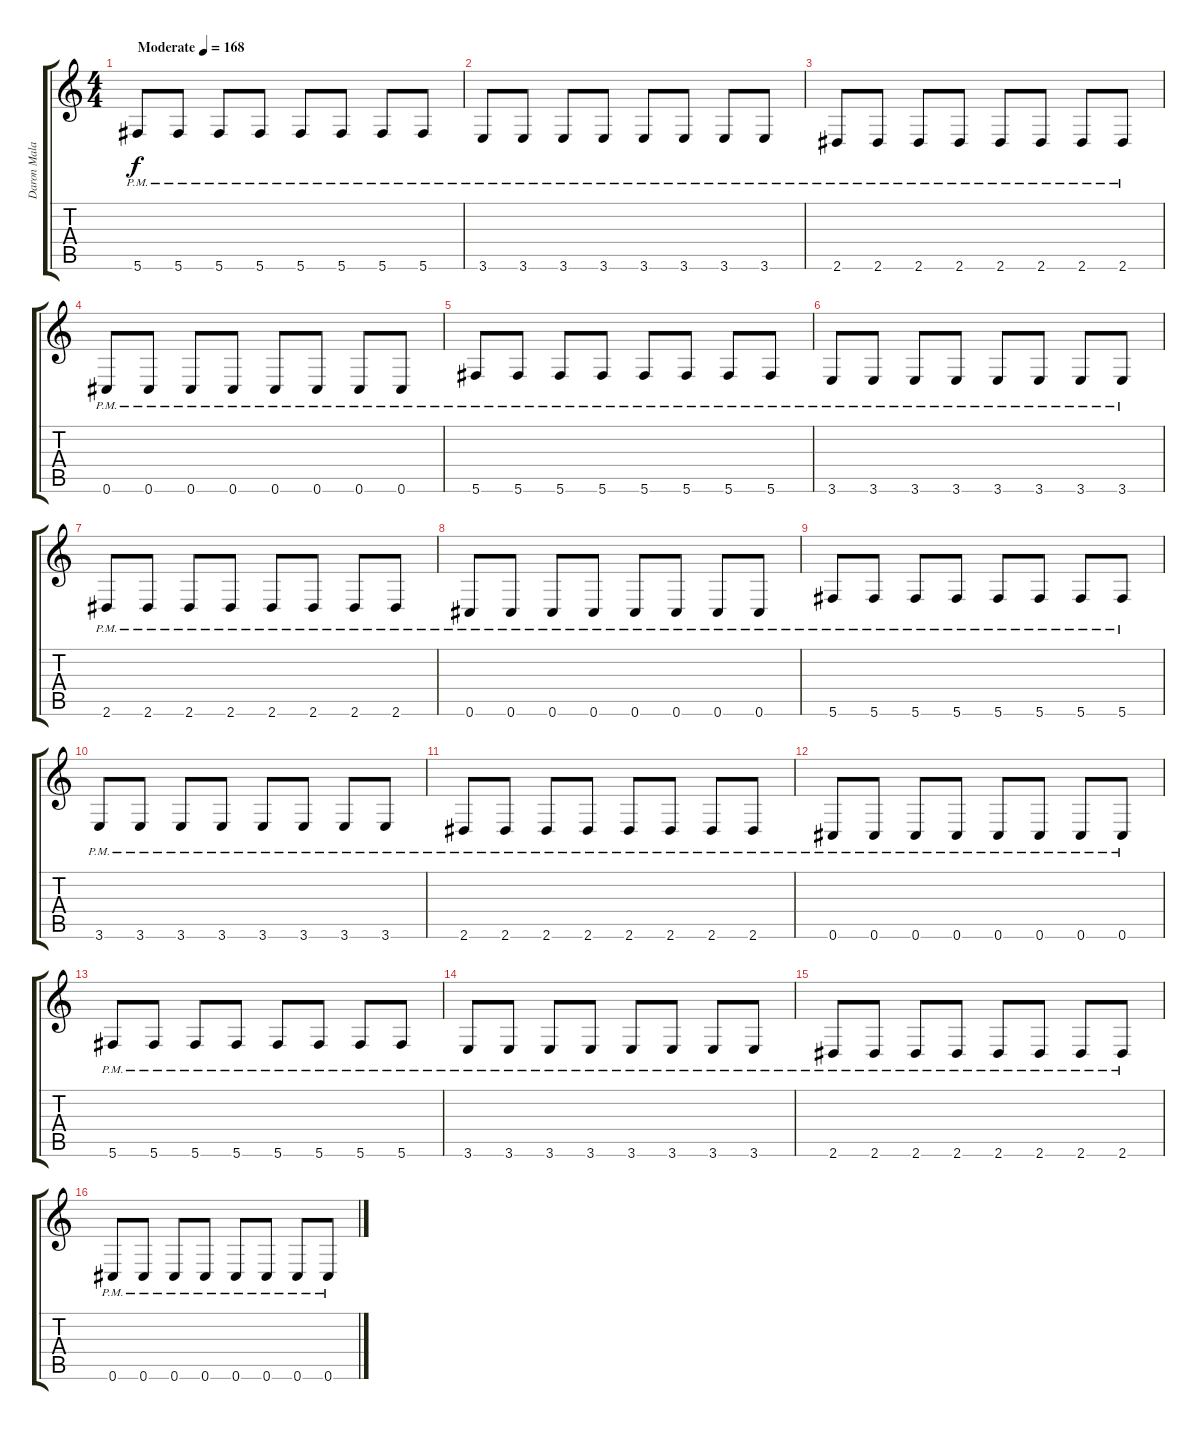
\track ("Daron Malakian" "Daron Mala") {instrument overdrivenguitar}
\staff {score tabs}
\tuning (Eb4 Bb3 Gb3 Db3 Ab2 Db2) {hide}
\ts (4 4)
\tempo (168 "Moderate")
\clef g2
\ks c
5.6{pm}.8{dy f instrument overdrivenguitar} 5.6{pm}.8 5.6{pm}.8 5.6{pm}.8 5.6{pm}.8 5.6{pm}.8 5.6{pm}.8 5.6{pm}.8 |
3.6{pm}.8 3.6{pm}.8 3.6{pm}.8 3.6{pm}.8 3.6{pm}.8 3.6{pm}.8 3.6{pm}.8 3.6{pm}.8 |
2.6{pm}.8 2.6{pm}.8 2.6{pm}.8 2.6{pm}.8 2.6{pm}.8 2.6{pm}.8 2.6{pm}.8 2.6{pm}.8 |
0.6{pm}.8 0.6{pm}.8 0.6{pm}.8 0.6{pm}.8 0.6{pm}.8 0.6{pm}.8 0.6{pm}.8 0.6{pm}.8 |
5.6{pm}.8 5.6{pm}.8 5.6{pm}.8 5.6{pm}.8 5.6{pm}.8 5.6{pm}.8 5.6{pm}.8 5.6{pm}.8 |
3.6{pm}.8 3.6{pm}.8 3.6{pm}.8 3.6{pm}.8 3.6{pm}.8 3.6{pm}.8 3.6{pm}.8 3.6{pm}.8 |
2.6{pm}.8 2.6{pm}.8 2.6{pm}.8 2.6{pm}.8 2.6{pm}.8 2.6{pm}.8 2.6{pm}.8 2.6{pm}.8 |
0.6{pm}.8 0.6{pm}.8 0.6{pm}.8 0.6{pm}.8 0.6{pm}.8 0.6{pm}.8 0.6{pm}.8 0.6{pm}.8 |
5.6{pm}.8 5.6{pm}.8 5.6{pm}.8 5.6{pm}.8 5.6{pm}.8 5.6{pm}.8 5.6{pm}.8 5.6{pm}.8 |
3.6{pm}.8 3.6{pm}.8 3.6{pm}.8 3.6{pm}.8 3.6{pm}.8 3.6{pm}.8 3.6{pm}.8 3.6{pm}.8 |
2.6{pm}.8 2.6{pm}.8 2.6{pm}.8 2.6{pm}.8 2.6{pm}.8 2.6{pm}.8 2.6{pm}.8 2.6{pm}.8 |
0.6{pm}.8 0.6{pm}.8 0.6{pm}.8 0.6{pm}.8 0.6{pm}.8 0.6{pm}.8 0.6{pm}.8 0.6{pm}.8 |
5.6{pm}.8 5.6{pm}.8 5.6{pm}.8 5.6{pm}.8 5.6{pm}.8 5.6{pm}.8 5.6{pm}.8 5.6{pm}.8 |
3.6{pm}.8 3.6{pm}.8 3.6{pm}.8 3.6{pm}.8 3.6{pm}.8 3.6{pm}.8 3.6{pm}.8 3.6{pm}.8 |
2.6{pm}.8 2.6{pm}.8 2.6{pm}.8 2.6{pm}.8 2.6{pm}.8 2.6{pm}.8 2.6{pm}.8 2.6{pm}.8 |
0.6{pm}.8 0.6{pm}.8 0.6{pm}.8 0.6{pm}.8 0.6{pm}.8 0.6{pm}.8 0.6{pm}.8 0.6{pm}.8
